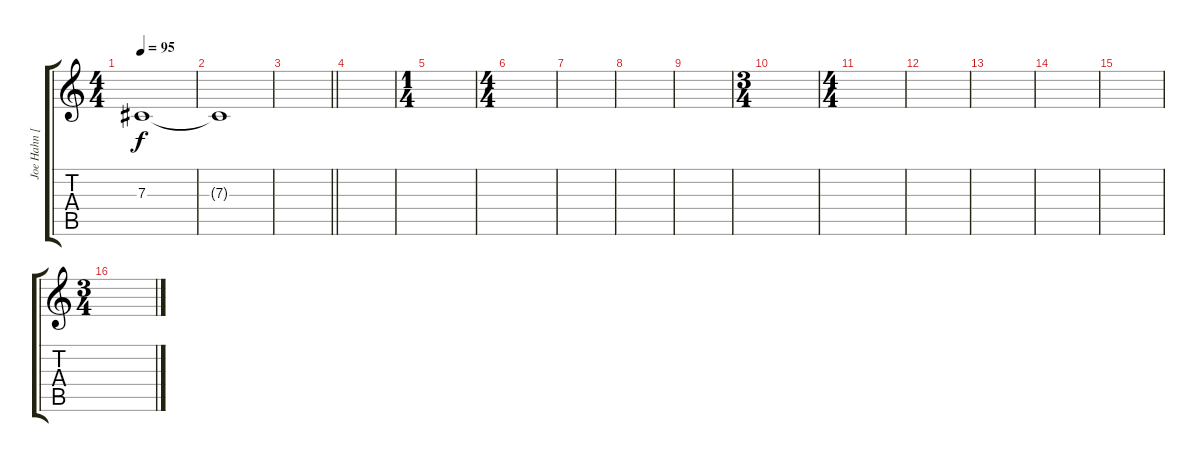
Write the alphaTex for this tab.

\track ("Joe Hahn [2]" "Joe Hahn [") {instrument synthvoice}
\staff {score tabs}
\tuning (Eb4 Bb3 Gb3 Db3 Ab2 Db2) {hide}
\ts (4 4)
\tempo 95
\clef g2
\ks c
7.3{t}.1{dy f} |
7.3{t}.1 |
\barLineRight lightlight
|
|
\ts (1 4)
|
\ts (4 4)
|
|
|
|
\ts (3 4)
|
\ts (4 4)
|
|
|
|
|
\ts (3 4)
